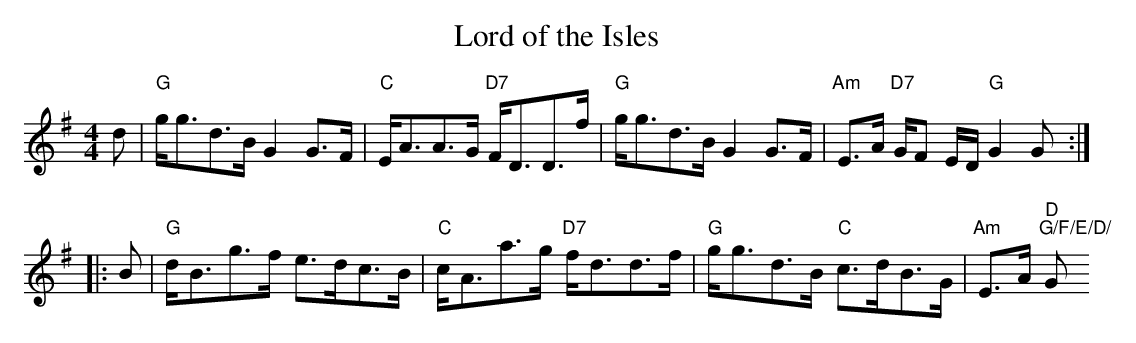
X:1
T:Lord of the Isles
M:4/4
L:1/8
K:G
d|"G"g<gd>B G2 G>F|"C"E<AA>G "D7"F<DD>f|"G"g<gd>B G2 G>F|"Am"E>A "D7"G/F
/E/D/ "G"G2 G:|!
|:B|"G"d<Bg>f e>dc>B|"C"c<Aa>g "D7"f<dd>f|"G"g<gd>B "C"c>dB>G|"Am"E>A "D
7"G/F/E/D/ "G"G2 G:||
